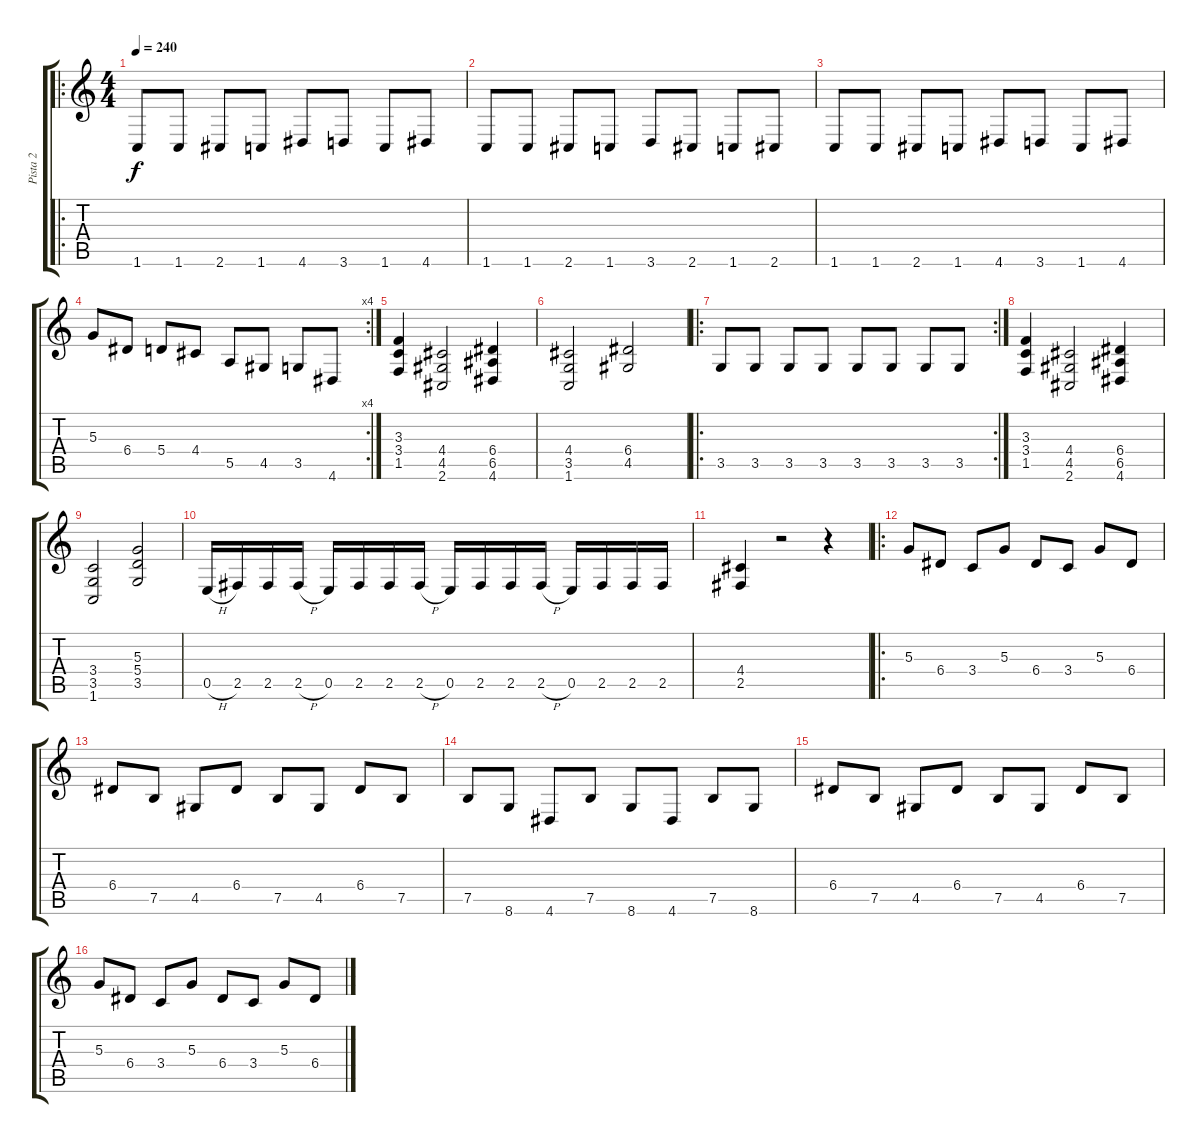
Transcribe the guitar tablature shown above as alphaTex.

\track ("Pista 2" "Pista 2") {instrument distortionguitar}
\staff {score tabs}
\tuning (B3 Gb3 D3 A2 E2 B1) {hide}
\ro
\ts (4 4)
\tempo 240
\clef g2
\ks c
1.6.8{dy f} 1.6.8 2.6.8 1.6.8 4.6.8 3.6.8 1.6.8 4.6.8 |
1.6.8 1.6.8 2.6.8 1.6.8 3.6.8 2.6.8 1.6.8 2.6.8 |
1.6.8 1.6.8 2.6.8 1.6.8 4.6.8 3.6.8 1.6.8 4.6.8 |
\rc 4
5.3.8 6.4.8 5.4.8 4.4.8 5.5.8 4.5.8 3.5.8 4.6.8 |
(3.3 3.4 1.5).4 (4.4 4.5 2.6).2 (6.4 6.5 4.6).4 |
(4.4 3.5 1.6).2 (6.4 4.5).2 |
\ro
\rc 2
3.5.8 3.5.8 3.5.8 3.5.8 3.5.8 3.5.8 3.5.8 3.5.8 |
(3.3 3.4 1.5).4 (4.4 4.5 2.6).2 (6.4 6.5 4.6).4 |
(3.4 3.5 1.6).2 (5.3 5.4 3.5).2 |
0.5{h}.16 2.5.16 2.5.16 2.5{h}.16 0.5.16 2.5.16 2.5.16 2.5{h}.16 0.5.16 2.5.16 2.5.16 2.5{h}.16 0.5.16 2.5.16 2.5.16 2.5.16 |
(4.4 2.5).4 r.2 r.4 |
\ro
5.3.8 6.4.8 3.4.8 5.3.8 6.4.8 3.4.8 5.3.8 6.4.8 |
6.4.8 7.5.8 4.5.8 6.4.8 7.5.8 4.5.8 6.4.8 7.5.8 |
7.5.8 8.6.8 4.6.8 7.5.8 8.6.8 4.6.8 7.5.8 8.6.8 |
6.4.8 7.5.8 4.5.8 6.4.8 7.5.8 4.5.8 6.4.8 7.5.8 |
5.3.8 6.4.8 3.4.8 5.3.8 6.4.8 3.4.8 5.3.8 6.4.8
